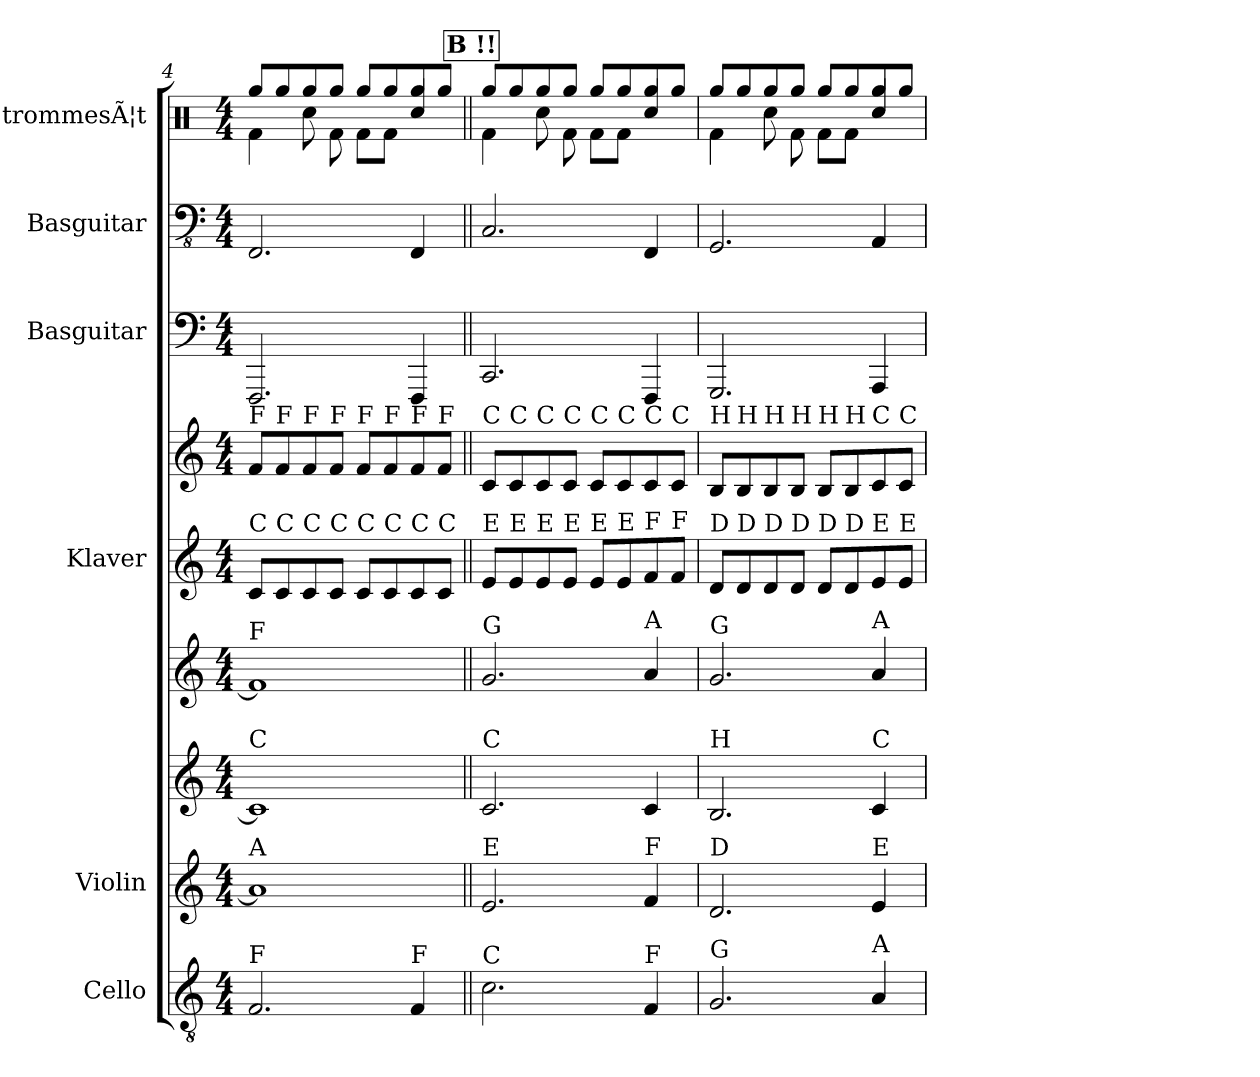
**kern	**kern	**kern	**kern	**kern	**kern	**kern	**kern	**kern
*part6	*part5	*part5	*part5	*part4	*part4	*part3	*part2	*part1
*staff9	*staff8	*staff7	*staff6	*staff5	*staff4	*staff3	*staff2	*staff1
*I"Cello	*I"Violin	*	*	*I"Klaver	*	*I"Basguitar	*I"Basguitar	*I"trommesÃ¦t
*I'Cel.	*I'Vln.	*	*	*I'Klav.	*	*I'B. guit.	*I'B. guit.	*
*clefGv2	*clefG2	*clefG2	*clefG2	*clefG2	*clefG2	*	*clefFv4	*clefX
*k[]	*k[]	*k[]	*k[]	*k[]	*k[]	*k[]	*k[]	*k[]
*M4/4	*M4/4	*M4/4	*M4/4	*M4/4	*M4/4	*M4/4	*M4/4	*M4/4
=4	=4	=4	=4	=4	=4	=4	=4	=4
*	*	*	*	*	*	*	*	*^
!	!	!	!	!	!LO:TX:a:t=F	!	!	!	!
!	!	!	!	!LO:TX:a:t=C	!	!	!	!	!
!	!	!	!LO:TX:a:t=F	!	!	!	!	!	!
!	!	!LO:TX:a:t=C	!	!	!	!	!	!	!
!	!LO:TX:a:t=A	!	!	!	!	!	!	!	!
!LO:TX:a:t=F	!	!	!	!	!	!	!	!	!
2.F/	1a]	1c]	1f]	8c/L	8f/L	2.FFF	2.FFF/	4Rf\	8Rgg/L
!	!	!	!	!	!LO:TX:a:t=F	!	!	!	!
!	!	!	!	!LO:TX:a:t=C	!	!	!	!	!
.	.	.	.	8c/	8f/	.	.	.	8Rgg/
!	!	!	!	!	!LO:TX:a:t=F	!	!	!	!
!	!	!	!	!LO:TX:a:t=C	!	!	!	!	!
.	.	.	.	8c/	8f/	.	.	8Rcc\	8Rgg/
!	!	!	!	!	!LO:TX:a:t=F	!	!	!	!
!	!	!	!	!LO:TX:a:t=C	!	!	!	!	!
.	.	.	.	8c/J	8f/J	.	.	8Rf\	8Rgg/J
!	!	!	!	!	!LO:TX:a:t=F	!	!	!	!
!	!	!	!	!LO:TX:a:t=C	!	!	!	!	!
.	.	.	.	8c/L	8f/L	.	.	8Rf\L	8Rgg/L
!	!	!	!	!	!LO:TX:a:t=F	!	!	!	!
!	!	!	!	!LO:TX:a:t=C	!	!	!	!	!
.	.	.	.	8c/	8f/	.	.	8Rf\J	8Rgg/
!	!	!	!	!	!LO:TX:a:t=F	!	!	!	!
!	!	!	!	!LO:TX:a:t=C	!	!	!	!	!
!LO:TX:a:t=F	!	!	!	!	!	!	!	!	!
4F/	.	.	.	8c/	8f/	4FFF	4FFF/	4Rcc/	8Rgg/
!	!	!	!	!	!LO:TX:a:t=F	!	!	!	!
!	!	!	!	!LO:TX:a:t=C	!	!	!	!	!
.	.	.	.	8c/J	8f/J	.	.	.	8Rgg/J
!!LO:PB:g=z	!!
!!LO:REH:place=s1:a:B:fs=14:t=B	!!
=5||	=5||	=5||	=5||	=5||	=5||	=5||	=5||	=5||	=5||
!	!	!	!	!	!LO:TX:a:t=C	!	!	!	!
!	!	!	!	!LO:TX:a:t=E	!	!	!	!	!
!	!	!	!LO:TX:a:t=G	!	!	!	!	!	!
!	!	!LO:TX:a:t=C	!	!	!	!	!	!	!
!	!LO:TX:a:t=E	!	!	!	!	!	!	!	!
!LO:TX:a:t=C	!	!	!	!	!	!	!	!	!
2.c\	2.e/	2.c/	2.g/	8e/L	8c/L	2.CC	2.CC/	4Rf\	8Rgg/L
!	!	!	!	!	!LO:TX:a:t=C	!	!	!	!
!	!	!	!	!LO:TX:a:t=E	!	!	!	!	!
.	.	.	.	8e/	8c/	.	.	.	8Rgg/
!	!	!	!	!	!LO:TX:a:t=C	!	!	!	!
!	!	!	!	!LO:TX:a:t=E	!	!	!	!	!
.	.	.	.	8e/	8c/	.	.	8Rcc\	8Rgg/
!	!	!	!	!	!LO:TX:a:t=C	!	!	!	!
!	!	!	!	!LO:TX:a:t=E	!	!	!	!	!
.	.	.	.	8e/J	8c/J	.	.	8Rf\	8Rgg/J
!	!	!	!	!	!LO:TX:a:t=C	!	!	!	!
!	!	!	!	!LO:TX:a:t=E	!	!	!	!	!
.	.	.	.	8e/L	8c/L	.	.	8Rf\L	8Rgg/L
!	!	!	!	!	!LO:TX:a:t=C	!	!	!	!
!	!	!	!	!LO:TX:a:t=E	!	!	!	!	!
.	.	.	.	8e/	8c/	.	.	8Rf\J	8Rgg/
!	!	!	!	!	!LO:TX:a:t=C	!	!	!	!
!	!	!	!	!LO:TX:a:t=F	!	!	!	!	!
!	!	!	!LO:TX:a:t=A	!	!	!	!	!	!
!	!LO:TX:a:t=F	!	!	!	!	!	!	!	!
!LO:TX:a:t=F	!	!	!	!	!	!	!	!	!
4F/	4f/	4c/	4a/	8f/	8c/	4FFF	4FFF/	4Rcc/	8Rgg/
!	!	!	!	!	!LO:TX:a:t=C	!	!	!	!
!	!	!	!	!LO:TX:a:t=F	!	!	!	!	!
.	.	.	.	8f/J	8c/J	.	.	.	8Rgg/J
=6	=6	=6	=6	=6	=6	=6	=6	=6	=6
!	!	!	!	!	!LO:TX:a:t=H	!	!	!	!
!	!	!	!	!LO:TX:a:t=D	!	!	!	!	!
!	!	!	!LO:TX:a:t=G	!	!	!	!	!	!
!	!	!LO:TX:a:t=H	!	!	!	!	!	!	!
!	!LO:TX:a:t=D	!	!	!	!	!	!	!	!
!LO:TX:a:t=G	!	!	!	!	!	!	!	!	!
2.G/	2.d/	2.B/	2.g/	8d/L	8B/L	2.GGG	2.GGG/	4Rf\	8Rgg/L
!	!	!	!	!	!LO:TX:a:t=H	!	!	!	!
!	!	!	!	!LO:TX:a:t=D	!	!	!	!	!
.	.	.	.	8d/	8B/	.	.	.	8Rgg/
!	!	!	!	!	!LO:TX:a:t=H	!	!	!	!
!	!	!	!	!LO:TX:a:t=D	!	!	!	!	!
.	.	.	.	8d/	8B/	.	.	8Rcc\	8Rgg/
!	!	!	!	!	!LO:TX:a:t=H	!	!	!	!
!	!	!	!	!LO:TX:a:t=D	!	!	!	!	!
.	.	.	.	8d/J	8B/J	.	.	8Rf\	8Rgg/J
!	!	!	!	!	!LO:TX:a:t=H	!	!	!	!
!	!	!	!	!LO:TX:a:t=D	!	!	!	!	!
.	.	.	.	8d/L	8B/L	.	.	8Rf\L	8Rgg/L
!	!	!	!	!	!LO:TX:a:t=H	!	!	!	!
!	!	!	!	!LO:TX:a:t=D	!	!	!	!	!
.	.	.	.	8d/	8B/	.	.	8Rf\J	8Rgg/
!	!	!	!	!	!LO:TX:a:t=C	!	!	!	!
!	!	!	!	!LO:TX:a:t=E	!	!	!	!	!
!	!	!	!LO:TX:a:t=A	!	!	!	!	!	!
!	!	!LO:TX:a:t=C	!	!	!	!	!	!	!
!	!LO:TX:a:t=E	!	!	!	!	!	!	!	!
!LO:TX:a:t=A	!	!	!	!	!	!	!	!	!
4A/	4e/	4c/	4a/	8e/	8c/	4AAA	4AAA/	4Rcc/	8Rgg/
!	!	!	!	!	!LO:TX:a:t=C	!	!	!	!
!	!	!	!	!LO:TX:a:t=E	!	!	!	!	!
.	.	.	.	8e/J	8c/J	.	.	.	8Rgg/J
*	*	*	*	*	*	*	*	*v	*v
=	=	=	=	=	=	=	=	=
*-	*-	*-	*-	*-	*-	*-	*-	*-
